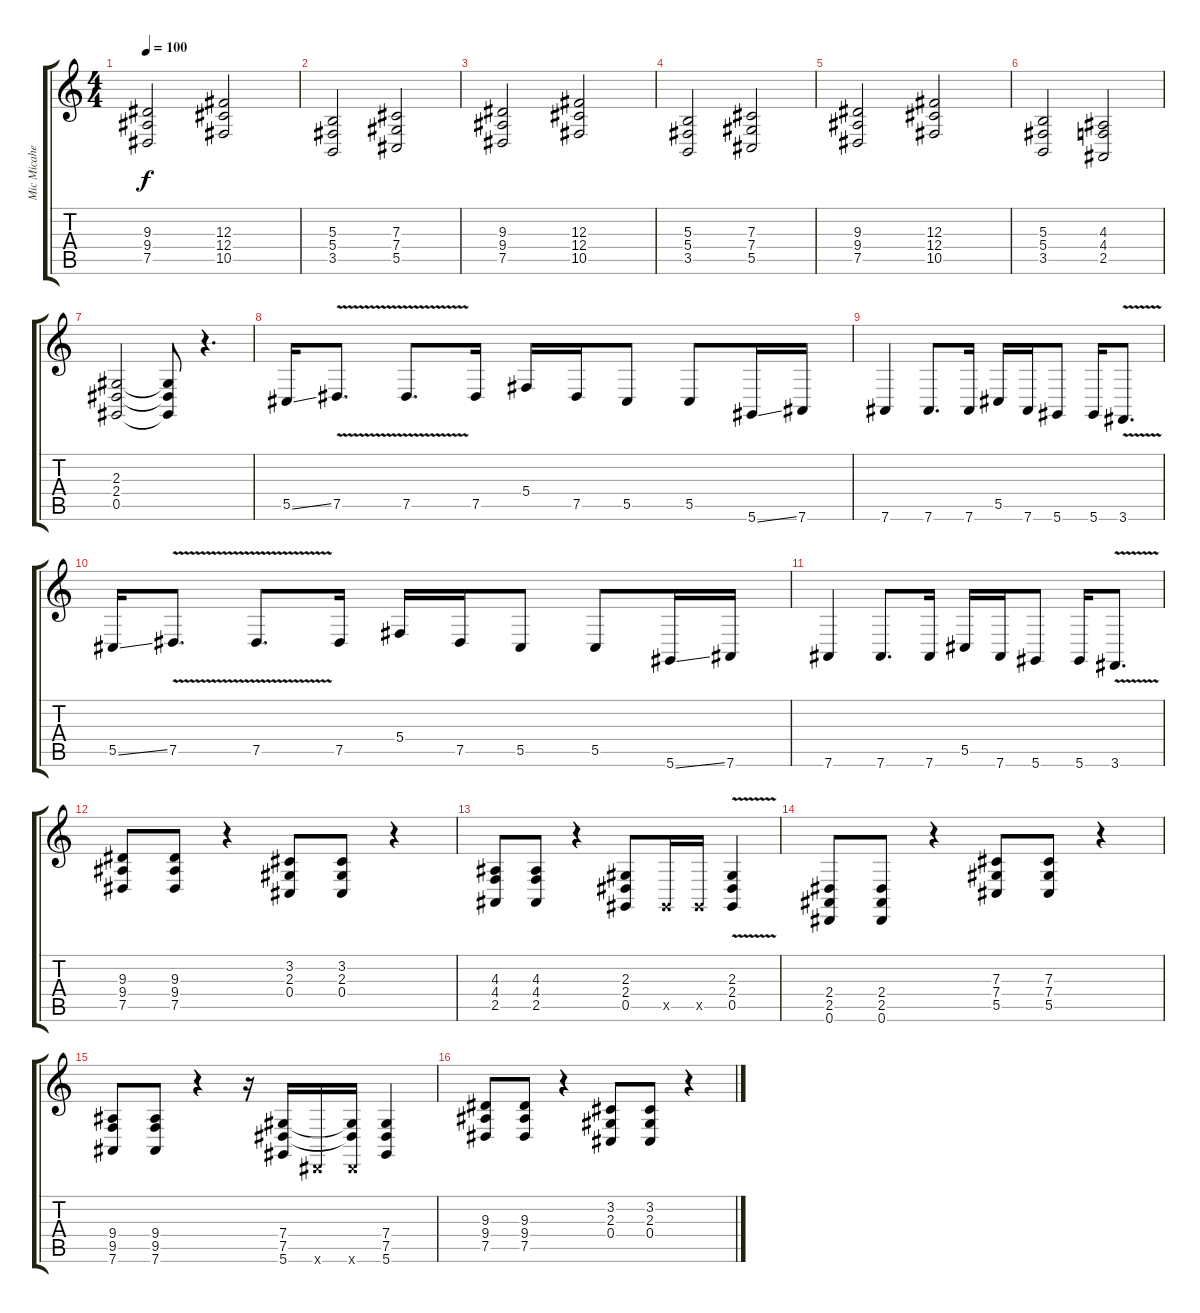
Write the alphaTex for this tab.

\track ("Mic Micaheli" "Mic Micahe") {instrument lead1square}
\staff {score tabs}
\tuning (Eb4 Bb3 Gb3 Db3 Ab2 Eb2) {hide}
\ts (4 4)
\tempo 100
\clef g2
\ks c
(9.3 9.4 7.5).2{dy f} (12.3 12.4 10.5).2 |
(5.3 5.4 3.5).2 (7.3 7.4 5.5).2 |
(9.3 9.4 7.5).2 (12.3 12.4 10.5).2 |
(5.3 5.4 3.5).2 (7.3 7.4 5.5).2 |
(9.3 9.4 7.5).2 (12.3 12.4 10.5).2 |
(5.3 5.4 3.5).2 (4.3 4.4 2.5).2 |
(2.3 2.4 0.5).2 (2.3{t} 2.4{t} 0.5{t}).8 r.4{d} |
5.5{ss}.16 7.5{v}.8{d} 7.5{v}.8{d} 7.5.16 5.4.16 7.5.16 5.5.8 5.5.8 5.6{ss}.16 7.6.16 |
7.6.4 7.6.8{d} 7.6.16 5.5.16 7.6.16 5.6.8 5.6.16 3.6{v}.8{d} |
5.5{ss}.16 7.5{v}.8{d} 7.5{v}.8{d} 7.5.16 5.4.16 7.5.16 5.5.8 5.5.8 5.6{ss}.16 7.6.16 |
7.6.4 7.6.8{d} 7.6.16 5.5.16 7.6.16 5.6.8 5.6.16 3.6{v}.8{d} |
(9.3 9.4 7.5).8 (9.3 9.4 7.5).8 r.4 (3.2 2.3 0.4).8 (3.2 2.3 0.4).8 r.4 |
(4.3 4.4 2.5).8 (4.3 4.4 2.5).8 r.4 (2.3 2.4 0.5).8 0.5{x}.16 0.5{x}.16 (2.3{v} 2.4{v} 0.5{v}).4 |
(2.4 2.5 0.6).8 (2.4 2.5 0.6).8 r.4 (7.3 7.4 5.5).8 (7.3 7.4 5.5).8 r.4 |
(9.4 9.5 7.6).8 (9.4 9.5 7.6).8 r.4 r.16 (7.4 7.5 5.6).16 0.6{x}.16 (7.4{t} 7.5{t} 0.6{x}).16 (7.4 7.5 5.6).4 |
(9.3 9.4 7.5).8 (9.3 9.4 7.5).8 r.4 (3.2 2.3 0.4).8 (3.2 2.3 0.4).8 r.4
